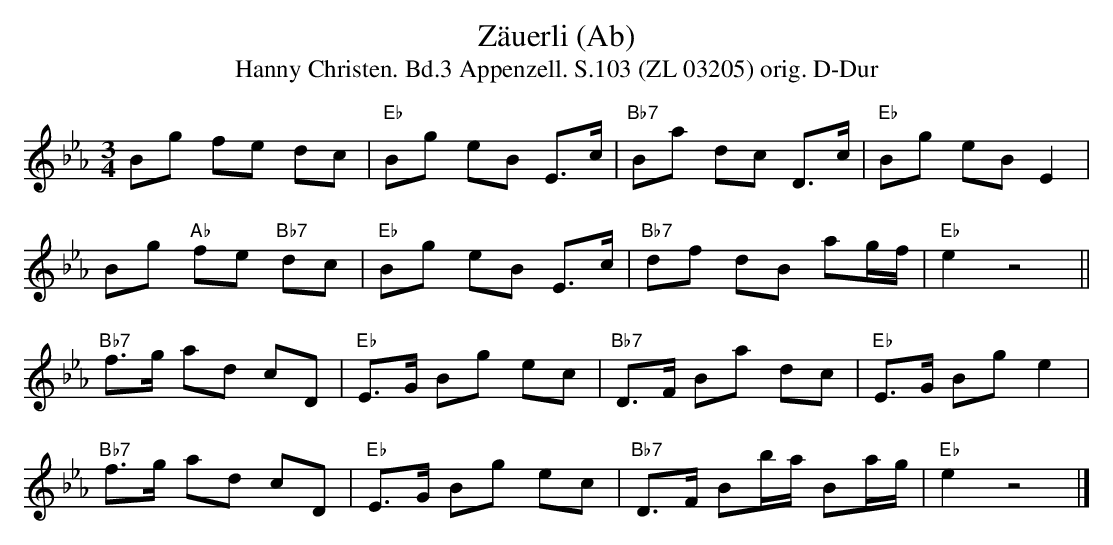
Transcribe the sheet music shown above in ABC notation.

X:1
T:Zäuerli (Ab)
T:Hanny Christen. Bd.3 Appenzell. S.103 (ZL 03205) orig. D-Dur
M:3/4
L:1/8
K:Ebmaj
Bg fe dc | "Eb"Bg eB E>c | "Bb7"Ba dc D>c | "Eb"Bg eB E2 |
Bg "Ab"fe "Bb7"dc | "Eb"Bg eB E>c | "Bb7"df dB ag/2f/2 | "Eb"e2 z4 ||
"Bb7"f>g ad cD | "Eb"E>G Bg ec | "Bb7"D>F Ba dc | "Eb"E>G Bg e2 |
"Bb7"f>g ad cD | "Eb"E>G Bg ec | "Bb7"D>F Bb/2a/2 Ba/2g/2 | "Eb"e2 z4|]
